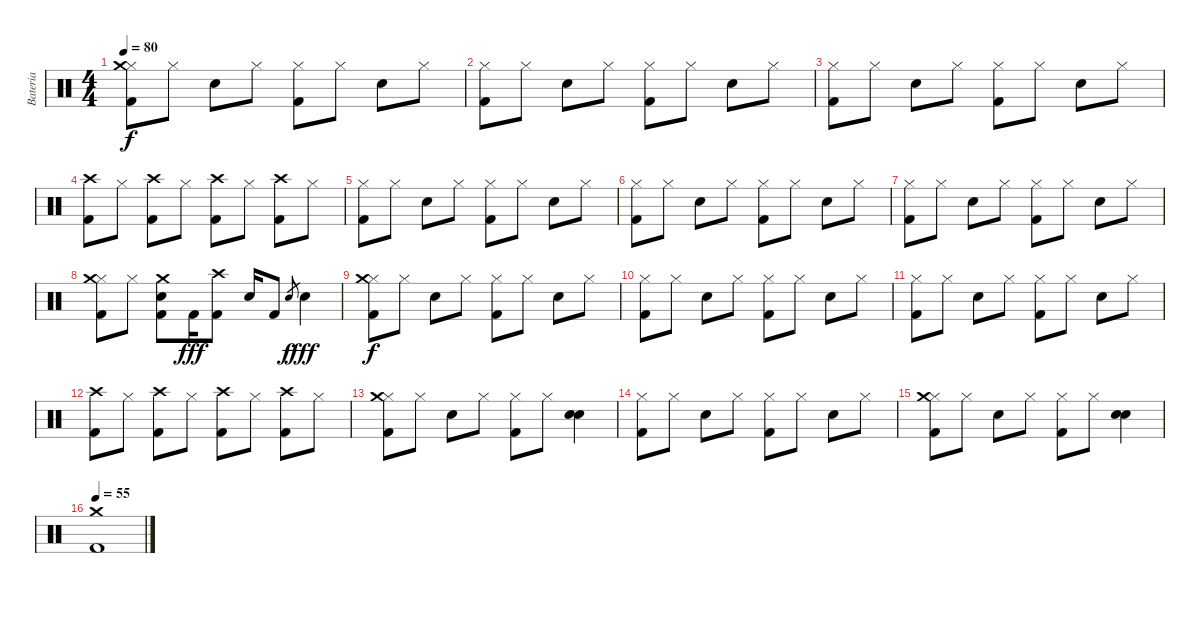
\track ("Bateria" "Bateria") {instrument percussion}
\staff {score}
\articulation defaults
\ts (4 4)
\tempo 80
\clef neutral
\ks c
("Hi-Hat (closed)" "Kick (hit) 2" "Crash medium (hit)").8{dy f} "Hi-Hat (closed)".8 "Electric Snare (hit)".8 "Hi-Hat (closed)".8 ("Hi-Hat (closed)" "Kick (hit) 2").8 "Hi-Hat (closed)".8 "Electric Snare (hit)".8 "Hi-Hat (closed)".8 |
("Hi-Hat (closed)" "Kick (hit) 2").8 "Hi-Hat (closed)".8 "Electric Snare (hit)".8 "Hi-Hat (closed)".8 ("Hi-Hat (closed)" "Kick (hit) 2").8 "Hi-Hat (closed)".8 "Electric Snare (hit)".8 "Hi-Hat (closed)".8 |
("Hi-Hat (closed)" "Kick (hit) 2").8 "Hi-Hat (closed)".8 "Electric Snare (hit)".8 "Hi-Hat (closed)".8 ("Hi-Hat (closed)" "Kick (hit) 2").8 "Hi-Hat (closed)".8 "Electric Snare (hit)".8 "Hi-Hat (closed)".8 |
("Crash high (hit)" "Kick (hit) 2").8 "Hi-Hat (closed)".8 ("Crash high (hit)" "Kick (hit) 2").8 "Hi-Hat (closed)".8 ("Crash high (hit)" "Kick (hit) 2").8 "Hi-Hat (closed)".8 ("Crash high (hit)" "Kick (hit) 2").8 "Hi-Hat (closed)".8 |
("Hi-Hat (closed)" "Kick (hit) 2").8 "Hi-Hat (closed)".8 "Electric Snare (hit)".8 "Hi-Hat (closed)".8 ("Hi-Hat (closed)" "Kick (hit) 2").8 "Hi-Hat (closed)".8 "Electric Snare (hit)".8 "Hi-Hat (closed)".8 |
("Hi-Hat (closed)" "Kick (hit) 2").8 "Hi-Hat (closed)".8 "Electric Snare (hit)".8 "Hi-Hat (closed)".8 ("Hi-Hat (closed)" "Kick (hit) 2").8 "Hi-Hat (closed)".8 "Electric Snare (hit)".8 "Hi-Hat (closed)".8 |
("Hi-Hat (closed)" "Kick (hit) 2").8 "Hi-Hat (closed)".8 "Electric Snare (hit)".8 "Hi-Hat (closed)".8 ("Hi-Hat (closed)" "Kick (hit) 2").8 "Hi-Hat (closed)".8 "Electric Snare (hit)".8 "Hi-Hat (closed)".8 |
("Hi-Hat (closed)" "Kick (hit) 2" "Crash medium (hit)").8 "Hi-Hat (closed)".8 ("Electric Snare (hit)" "Kick (hit) 2" "Crash medium (hit)").8 "Kick (hit) 2".16{dy fff} ("Kick (hit) 2" "Crash high (hit)").8 "Electric Snare (hit)".16 "Kick (hit) 2".8 "Electric Snare (hit)".8{gr dy f} "Electric Snare (hit)".4{dy fff} |
("Hi-Hat (closed)" "Kick (hit) 2" "Crash medium (hit)").8{dy f} "Hi-Hat (closed)".8 "Electric Snare (hit)".8 "Hi-Hat (closed)".8 ("Hi-Hat (closed)" "Kick (hit) 2").8 "Hi-Hat (closed)".8 "Electric Snare (hit)".8 "Hi-Hat (closed)".8 |
("Hi-Hat (closed)" "Kick (hit) 2").8 "Hi-Hat (closed)".8 "Electric Snare (hit)".8 "Hi-Hat (closed)".8 ("Hi-Hat (closed)" "Kick (hit) 2").8 "Hi-Hat (closed)".8 "Electric Snare (hit)".8 "Hi-Hat (closed)".8 |
("Hi-Hat (closed)" "Kick (hit) 2").8 "Hi-Hat (closed)".8 "Electric Snare (hit)".8 "Hi-Hat (closed)".8 ("Hi-Hat (closed)" "Kick (hit) 2").8 "Hi-Hat (closed)".8 "Electric Snare (hit)".8 "Hi-Hat (closed)".8 |
("Crash high (hit)" "Kick (hit) 2").8 "Hi-Hat (closed)".8 ("Crash high (hit)" "Kick (hit) 2").8 "Hi-Hat (closed)".8 ("Crash high (hit)" "Kick (hit) 2").8 "Hi-Hat (closed)".8 ("Crash high (hit)" "Kick (hit) 2").8 "Hi-Hat (closed)".8 |
("Hi-Hat (closed)" "Kick (hit) 2" "Crash medium (hit)").8 "Hi-Hat (closed)".8 "Electric Snare (hit)".8 "Hi-Hat (closed)".8 ("Hi-Hat (closed)" "Kick (hit) 2").8 "Hi-Hat (closed)".8 ("Electric Snare (hit)" "Electric Snare (hit)").4 |
("Hi-Hat (closed)" "Kick (hit) 2").8 "Hi-Hat (closed)".8 "Electric Snare (hit)".8 "Hi-Hat (closed)".8 ("Hi-Hat (closed)" "Kick (hit) 2").8 "Hi-Hat (closed)".8 "Electric Snare (hit)".8 "Hi-Hat (closed)".8 |
("Hi-Hat (closed)" "Kick (hit) 2" "Crash medium (hit)").8 "Hi-Hat (closed)".8 "Electric Snare (hit)".8 "Hi-Hat (closed)".8 ("Hi-Hat (closed)" "Kick (hit) 2").8 "Hi-Hat (closed)".8 ("Electric Snare (hit)" "Electric Snare (hit)").4 |
\tempo 55
("Crash medium (hit)" "Kick (hit) 2").1
